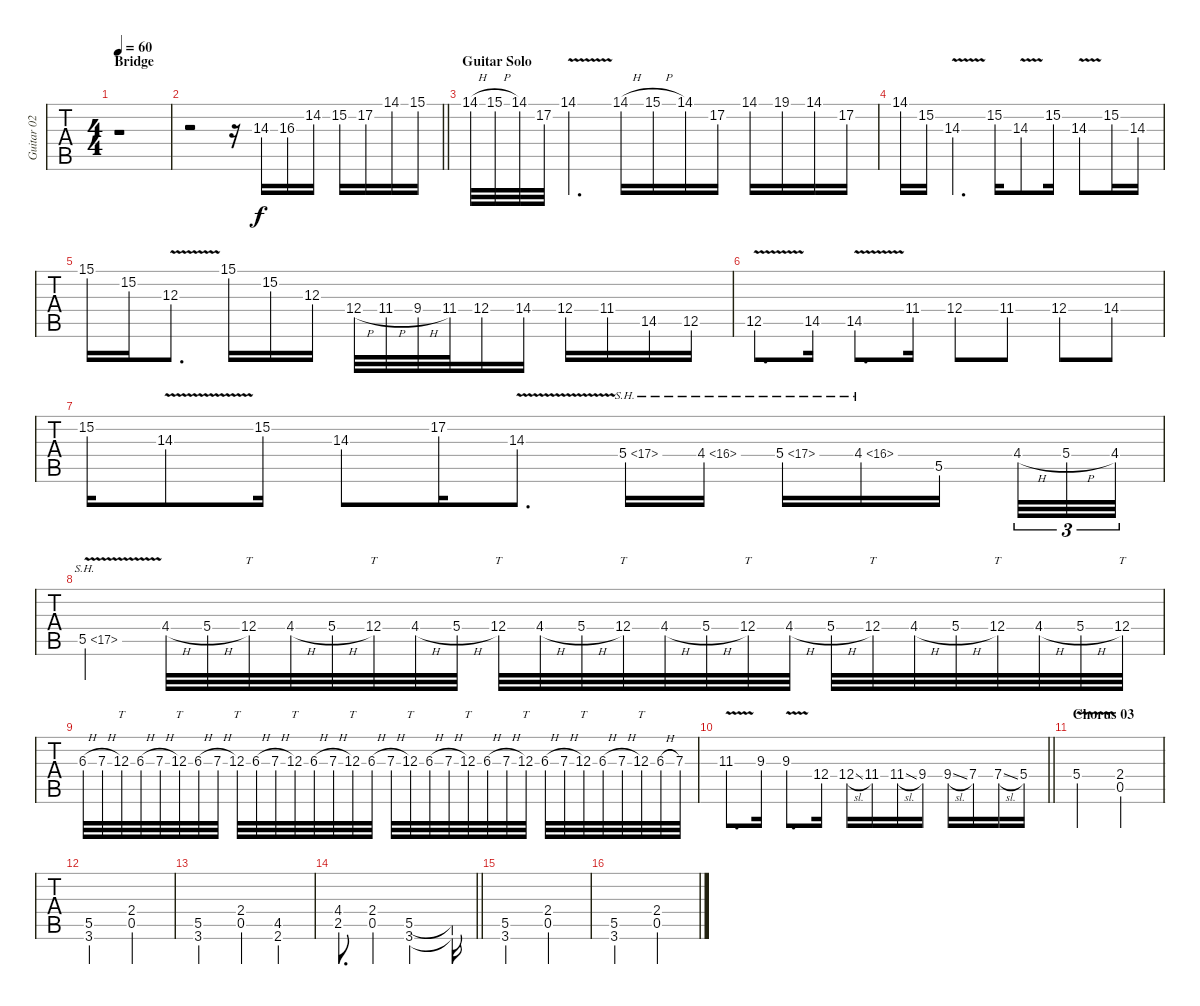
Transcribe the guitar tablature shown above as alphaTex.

\track ("Guitar 02 - Solo" "Guitar 02 ") {instrument overdrivenguitar}
\staff {tabs}
\tuning (E4 B3 G3 D3 A2 E2) {hide}
\ts (4 4)
\section ("" "Bridge")
\tempo 60
\clef g2
\ks d
r.1{dy f} |
\barLineRight lightlight
r.2 r.16 14.3.16 16.3.16 14.2.16 15.2.16 17.2.16 14.1.16 15.1.16 |
\section ("" "Guitar Solo")
14.1{h}.32 15.1{h}.32 14.1.32 17.2.32 14.1{v}.4{d} 14.1{h}.16 15.1{h}.16 14.1.16 17.2.16 14.1.16 19.1.16 14.1.16 17.2.16 |
14.1.16 15.2.16 14.3{v}.4{d} 15.2.16 14.3{v}.8 15.2.16 14.3{v}.8 15.2.16 14.3.16 |
15.1.16 15.2.16 12.3{v}.8{d} 15.1.16 15.2.16 12.3.16 12.4{h}.32 11.4{h}.32 9.4{h}.32 11.4.32 12.4.16 14.4.16 12.4.16 11.4.16 14.5.16 12.5.16 |
12.5{v}.8{d} 14.5.16 14.5{v}.8{d} 11.4.16 12.4.8 11.4.8 12.4.8 14.4.8 |
15.2.16 14.3{v}.8 15.2.16 14.3.8 17.2.16 14.3{v}.8{d} 5.4{sh 12}.16 4.4{sh 12}.16 5.4{sh 12}.16 4.4{sh 12}.16 5.5.16{beam splitsecondary} 4.4{h}.32{tu (3 2)} 5.4{h}.32{tu (3 2)} 4.4.32{tu (3 2)} |
5.5{sh 12 v}.4 4.4{h}.32 5.4{h}.32 12.4.32{tt} 4.4{h}.32 5.4{h}.32 12.4.32{tt} 4.4{h}.32 5.4{h}.32 12.4.32{tt} 4.4{h}.32 5.4{h}.32 12.4.32{tt} 4.4{h}.32 5.4{h}.32 12.4.32{tt} 4.4{h}.32 5.4{h}.32 12.4.32{tt} 4.4{h}.32 5.4{h}.32 12.4.32{tt} 4.4{h}.32 5.4{h}.32 12.4.32{tt} |
6.3{h}.32 7.3{h}.32 12.3.32{tt} 6.3{h}.32 7.3{h}.32 12.3.32{tt} 6.3{h}.32 7.3{h}.32 12.3.32{tt} 6.3{h}.32 7.3{h}.32 12.3.32{tt} 6.3{h}.32 7.3{h}.32 12.3.32{tt} 6.3{h}.32 7.3{h}.32 12.3.32{tt} 6.3{h}.32 7.3{h}.32 12.3.32{tt} 6.3{h}.32 7.3{h}.32 12.3.32{tt} 6.3{h}.32 7.3{h}.32 12.3.32{tt} 6.3{h}.32 7.3{h}.32 12.3.32{tt} 6.3{h}.32 7.3.32 |
\barLineRight lightlight
11.3{v}.8{d} 9.3.16 9.3{v}.8{d} 12.4.16 12.4{sl}.16 11.4.16 11.4{sl}.16 9.4.16 9.4{sl}.16 7.4.16 7.4{sl}.16 5.4.16 |
\section ("" "Chorus 03")
5.4{v}.2 (2.4 0.5).2 |
(5.5 3.6).2 (2.4 0.5).2 |
(5.5 3.6).2 (2.4 0.5).4 (4.5 2.6).4 |
\barLineRight lightlight
(4.4 2.5).8{d} (2.4 0.5).4 (5.5 3.6).2 (5.5{t} 3.6{t}).16 |
(5.5 3.6).2 (2.4 0.5).2 |
(5.5 3.6).2 (2.4 0.5).2
